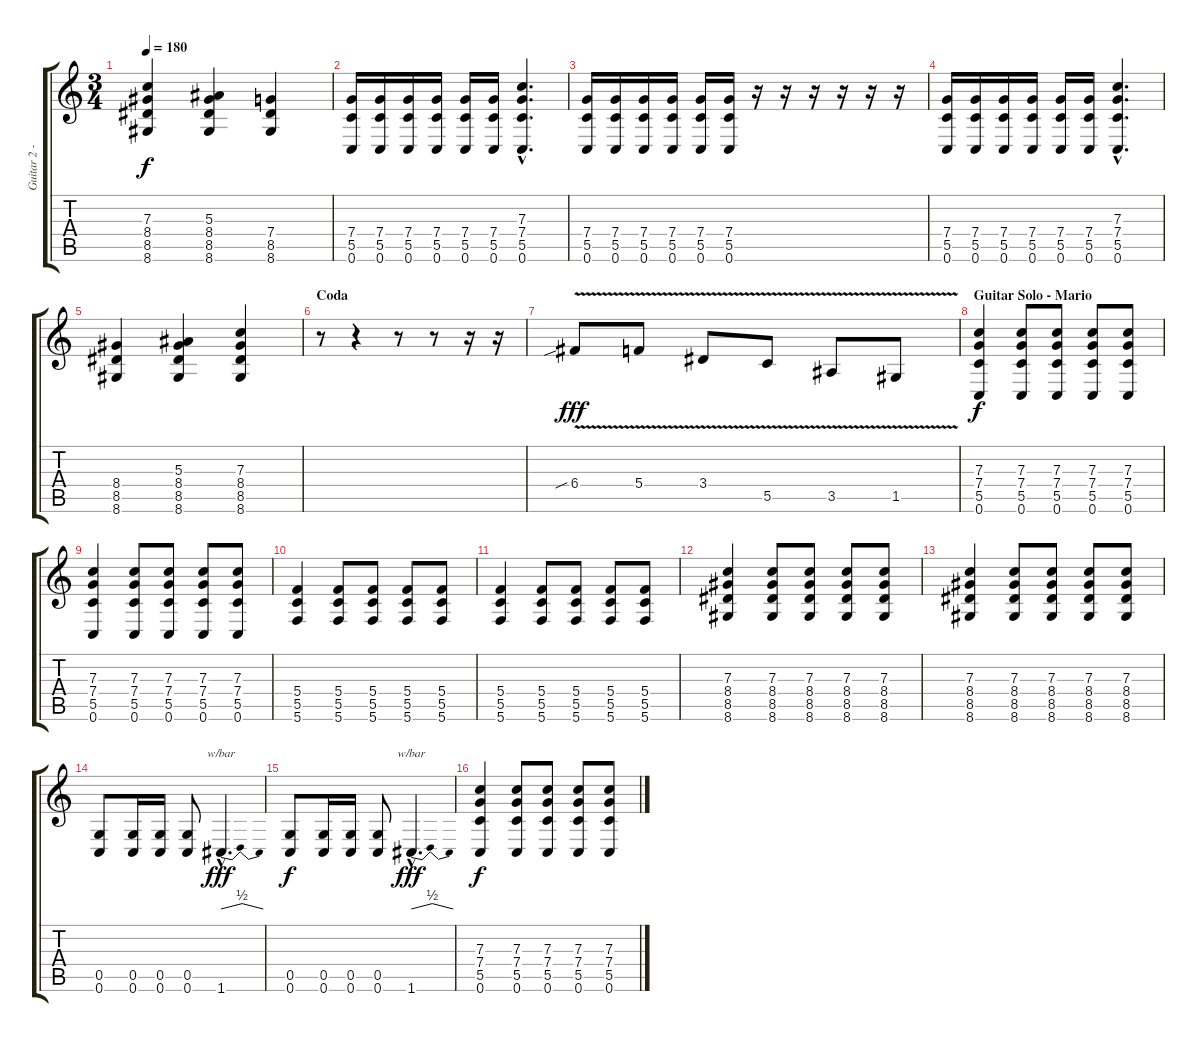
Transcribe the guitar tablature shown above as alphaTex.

\track ("Guitar 2 - Vilo" "Guitar 2 -") {instrument distortionguitar}
\staff {score tabs}
\tuning (D4 A3 F3 C3 G2 C2) {hide}
\ts (3 4)
\tempo 180
\clef g2
\ks c
(7.3 8.4 8.5 8.6).4{dy f} (5.3 8.4 8.5 8.6).4 (7.4 8.5 8.6).4 |
(7.4 5.5 0.6).16 (7.4 5.5 0.6).16 (7.4 5.5 0.6).16 (7.4 5.5 0.6).16 (7.4 5.5 0.6).16 (7.4 5.5 0.6).16 (7.3{hac} 7.4{hac} 5.5{hac} 0.6{hac}).4{d} |
(7.4 5.5 0.6).16 (7.4 5.5 0.6).16 (7.4 5.5 0.6).16 (7.4 5.5 0.6).16 (7.4 5.5 0.6).16 (7.4 5.5 0.6).16 r.16 r.16 r.16 r.16 r.16 r.16 |
(7.4 5.5 0.6).16 (7.4 5.5 0.6).16 (7.4 5.5 0.6).16 (7.4 5.5 0.6).16 (7.4 5.5 0.6).16 (7.4 5.5 0.6).16 (7.3{hac} 7.4{hac} 5.5{hac} 0.6{hac}).4{d} |
(8.4 8.5 8.6).4 (5.3 8.4 8.5 8.6).4 (7.3 8.4 8.5 8.6).4 |
\section ("" "Coda")
r.8 r.4 r.8 r.8 r.16 r.16 |
6.4{v sib}.8{dy fff} 5.4{v}.8 3.4{v}.8 5.5{v}.8 3.5{v}.8 1.5{v}.8 |
\section ("" "Guitar Solo - Mario")
(7.3 7.4 5.5 0.6).4{dy f volume 10} (7.3 7.4 5.5 0.6).8 (7.3 7.4 5.5 0.6).8 (7.3 7.4 5.5 0.6).8 (7.3 7.4 5.5 0.6).8 |
(7.3 7.4 5.5 0.6).4 (7.3 7.4 5.5 0.6).8 (7.3 7.4 5.5 0.6).8 (7.3 7.4 5.5 0.6).8 (7.3 7.4 5.5 0.6).8 |
(5.4 5.5 5.6).4 (5.4 5.5 5.6).8 (5.4 5.5 5.6).8 (5.4 5.5 5.6).8 (5.4 5.5 5.6).8 |
(5.4 5.5 5.6).4 (5.4 5.5 5.6).8 (5.4 5.5 5.6).8 (5.4 5.5 5.6).8 (5.4 5.5 5.6).8 |
(7.3 8.4 8.5 8.6).4 (7.3 8.4 8.5 8.6).8 (7.3 8.4 8.5 8.6).8 (7.3 8.4 8.5 8.6).8 (7.3 8.4 8.5 8.6).8 |
(7.3 8.4 8.5 8.6).4 (7.3 8.4 8.5 8.6).8 (7.3 8.4 8.5 8.6).8 (7.3 8.4 8.5 8.6).8 (7.3 8.4 8.5 8.6).8 |
(0.5 0.6).8 (0.5 0.6).16 (0.5 0.6).16 (0.5 0.6).8 1.6{hac}.4{d tbe (dip default 0 0 30 2 60 0) dy fff} |
(0.5 0.6).8{dy f} (0.5 0.6).16 (0.5 0.6).16 (0.5 0.6).8 1.6{hac}.4{d tbe (dip default 0 0 30 2 60 0) dy fff} |
(7.3 7.4 5.5 0.6).4{dy f} (7.3 7.4 5.5 0.6).8 (7.3 7.4 5.5 0.6).8 (7.3 7.4 5.5 0.6).8 (7.3 7.4 5.5 0.6).8
